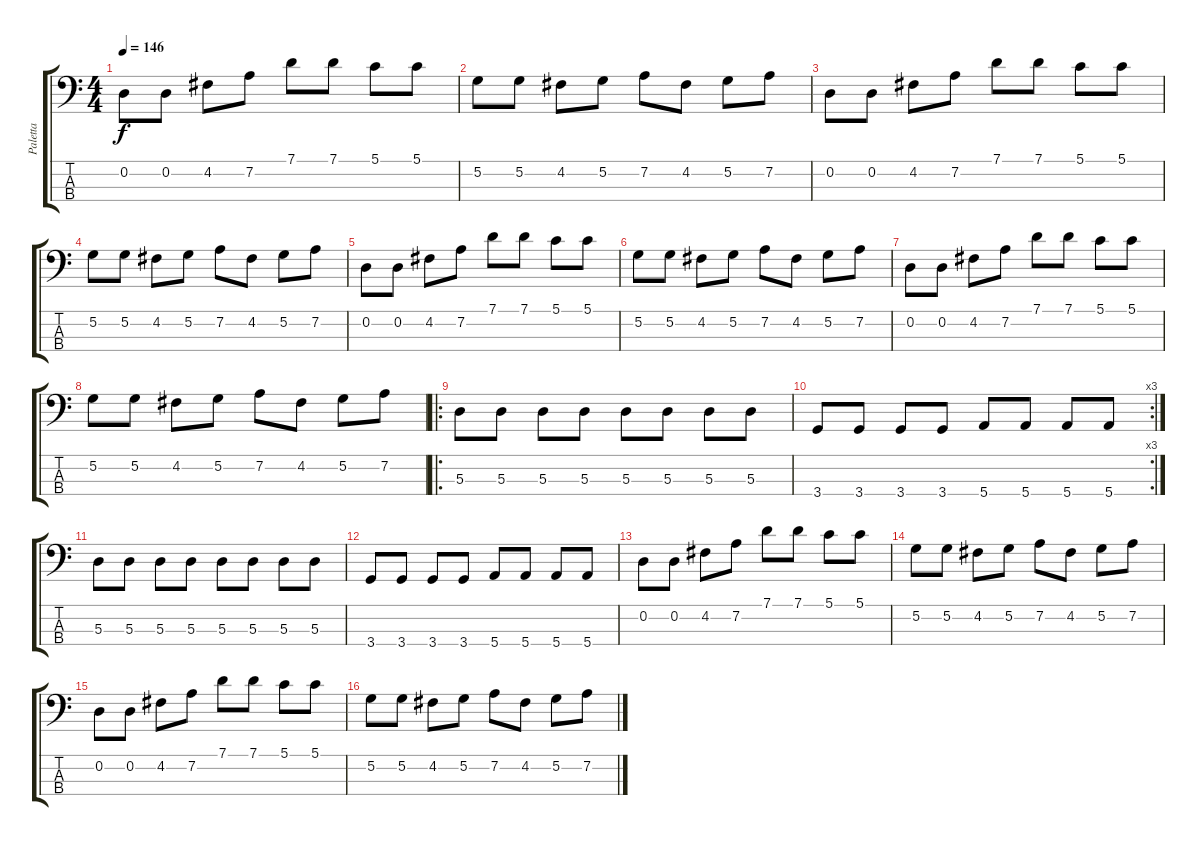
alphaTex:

\track ("Paletta" "Paletta") {instrument electricbassfinger}
\staff {score tabs}
\tuning (G2 D2 A1 E1) {hide}
\ts (4 4)
\tempo 146
\clef f4
\ks c
0.2.8{dy f} 0.2.8 4.2.8 7.2.8 7.1.8 7.1.8 5.1.8 5.1.8 |
5.2.8 5.2.8 4.2.8 5.2.8 7.2.8 4.2.8 5.2.8 7.2.8 |
0.2.8 0.2.8 4.2.8 7.2.8 7.1.8 7.1.8 5.1.8 5.1.8 |
5.2.8 5.2.8 4.2.8 5.2.8 7.2.8 4.2.8 5.2.8 7.2.8 |
0.2.8 0.2.8 4.2.8 7.2.8 7.1.8 7.1.8 5.1.8 5.1.8 |
5.2.8 5.2.8 4.2.8 5.2.8 7.2.8 4.2.8 5.2.8 7.2.8 |
0.2.8 0.2.8 4.2.8 7.2.8 7.1.8 7.1.8 5.1.8 5.1.8 |
5.2.8 5.2.8 4.2.8 5.2.8 7.2.8 4.2.8 5.2.8 7.2.8 |
\ro
5.3.8{volume 13} 5.3.8 5.3.8 5.3.8 5.3.8 5.3.8 5.3.8 5.3.8 |
\rc 3
3.4.8 3.4.8 3.4.8 3.4.8 5.4.8 5.4.8 5.4.8 5.4.8 |
5.3.8 5.3.8 5.3.8 5.3.8 5.3.8 5.3.8 5.3.8 5.3.8 |
3.4.8 3.4.8 3.4.8 3.4.8 5.4.8 5.4.8 5.4.8 5.4.8 |
0.2.8{volume 10} 0.2.8 4.2.8 7.2.8 7.1.8 7.1.8 5.1.8 5.1.8 |
5.2.8 5.2.8 4.2.8 5.2.8 7.2.8 4.2.8 5.2.8 7.2.8 |
0.2.8 0.2.8 4.2.8 7.2.8 7.1.8 7.1.8 5.1.8 5.1.8 |
5.2.8 5.2.8 4.2.8 5.2.8 7.2.8 4.2.8 5.2.8 7.2.8
